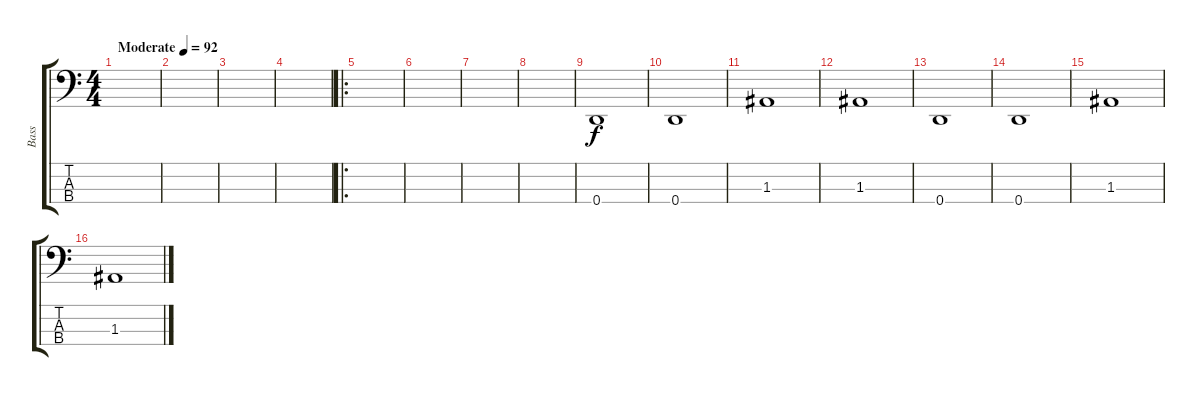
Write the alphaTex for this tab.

\track ("Bass" "Bass") {instrument fretlessbass}
\staff {score tabs}
\tuning (G2 D2 A1 D1) {hide}
\ts (4 4)
\tempo (92 "Moderate")
\clef f4
\ks c
|
|
|
|
\ro
|
|
|
|
0.4.1 |
0.4.1 |
1.3.1 |
1.3.1 |
0.4.1 |
0.4.1 |
1.3.1 |
1.3.1
